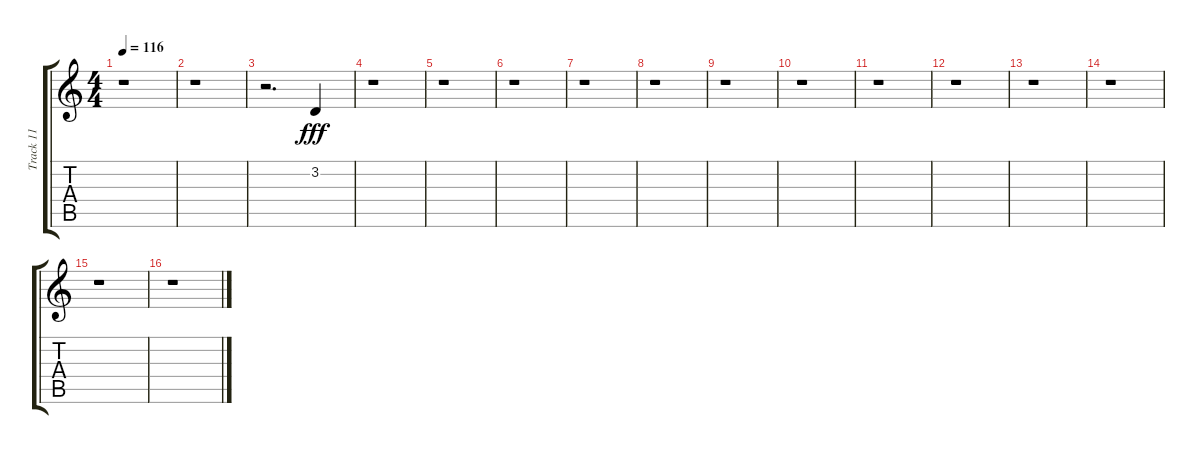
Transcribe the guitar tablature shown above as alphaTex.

\track ("Track 11" "Track 11") {instrument reversecymbal}
\staff {score tabs}
\tuning (E4 B3 G3 D3 A2 E2) {hide}
\ts (4 4)
\tempo 116
\clef g2
\ks c
r.1{dy ff} |
r.1 |
r.2{d} 3.2.4{dy fff} |
r.1 |
r.1 |
r.1 |
r.1 |
r.1 |
r.1 |
r.1 |
r.1 |
r.1 |
r.1 |
r.1 |
r.1 |
r.1
